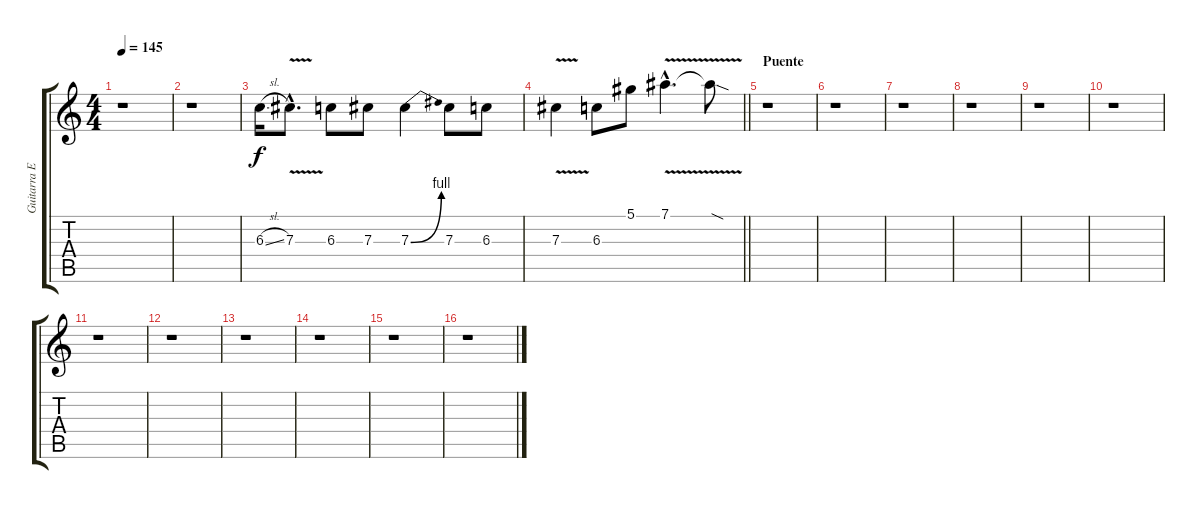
\track ("Guitarra Extra" "Guitarra E") {instrument distortionguitar}
\staff {score tabs}
\tuning (Eb4 Bb3 Gb3 Db3 Ab2 Eb2) {hide}
\ts (4 4)
\tempo 145
\clef g2
\ks c
r.1{dy f} |
r.1 |
6.3{sl}.16 7.3{v hac}.8{d} 6.3.8 7.3.8 7.3{be (bend 0 0 60 4)}.4 7.3.8 6.3.8 |
\barLineRight lightlight
7.3{v}.4 6.3.8 5.1.8 7.1{v hac}.4{d} 7.1{sod t}.8 |
\section ("" "Puente")
r.1 |
r.1 |
r.1 |
r.1 |
r.1 |
r.1 |
r.1 |
r.1 |
r.1 |
r.1 |
r.1 |
r.1
